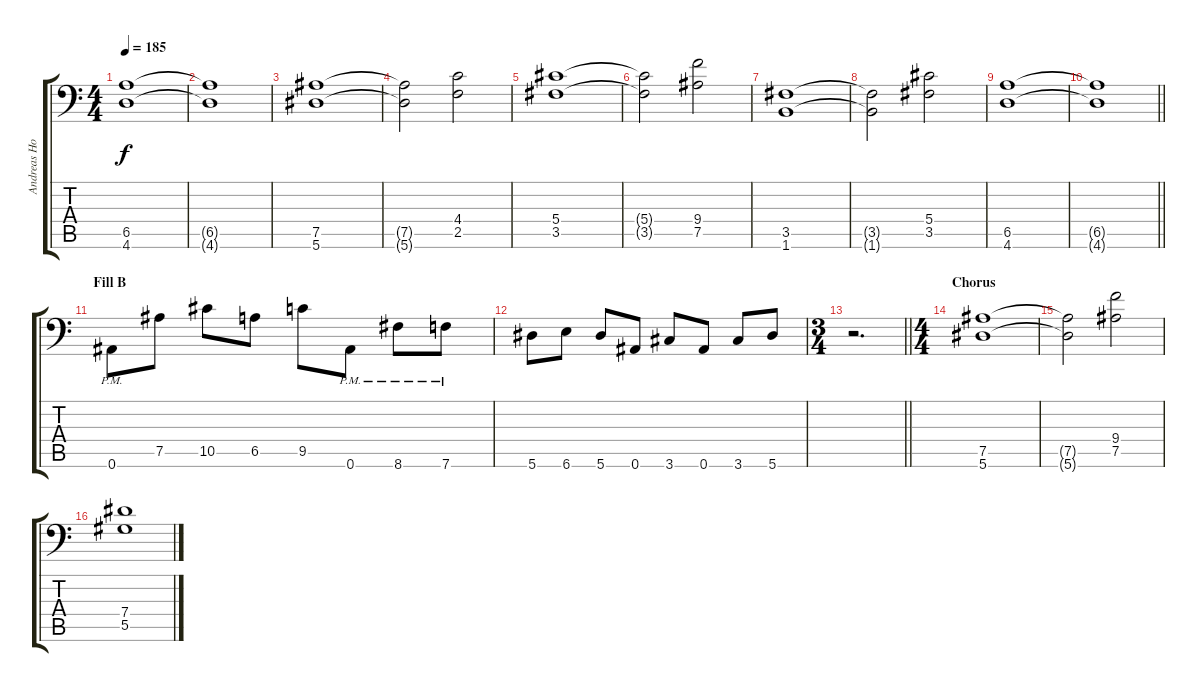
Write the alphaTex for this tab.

\track ("Andreas Holma" "Andreas Ho") {instrument overdrivenguitar}
\staff {score tabs}
\tuning (Bb3 F3 Db3 Ab2 Eb2 Bb1) {hide}
\ts (4 4)
\tempo 185
\clef f4
\ks c
(6.5 4.6).1{dy f} |
(6.5{t} 4.6{t}).1 |
(7.5 5.6).1 |
(7.5{t} 5.6{t}).2 (4.4 2.5).2 |
(5.4 3.5).1 |
(5.4{t} 3.5{t}).2 (9.4 7.5).2 |
(3.5 1.6).1 |
(3.5{t} 1.6{t}).2 (5.4 3.5).2 |
(6.5 4.6).1 |
\barLineRight lightlight
(6.5{t} 4.6{t}).1 |
\section ("" "Fill B")
0.6{pm}.8 7.5.8 10.5.8 6.5.8 9.5.8 0.6{pm}.8 8.6{pm}.8 7.6{pm}.8 |
5.6.8 6.6.8 5.6.8 0.6.8 3.6.8 0.6.8 3.6.8 5.6.8 |
\ts (3 4)
\barLineRight lightlight
r.2{d} |
\ts (4 4)
\section ("" "Chorus")
(7.5 5.6).1{instrument overdrivenguitar} |
(7.5{t} 5.6{t}).2 (9.4 7.5).2 |
(7.4 5.5).1
